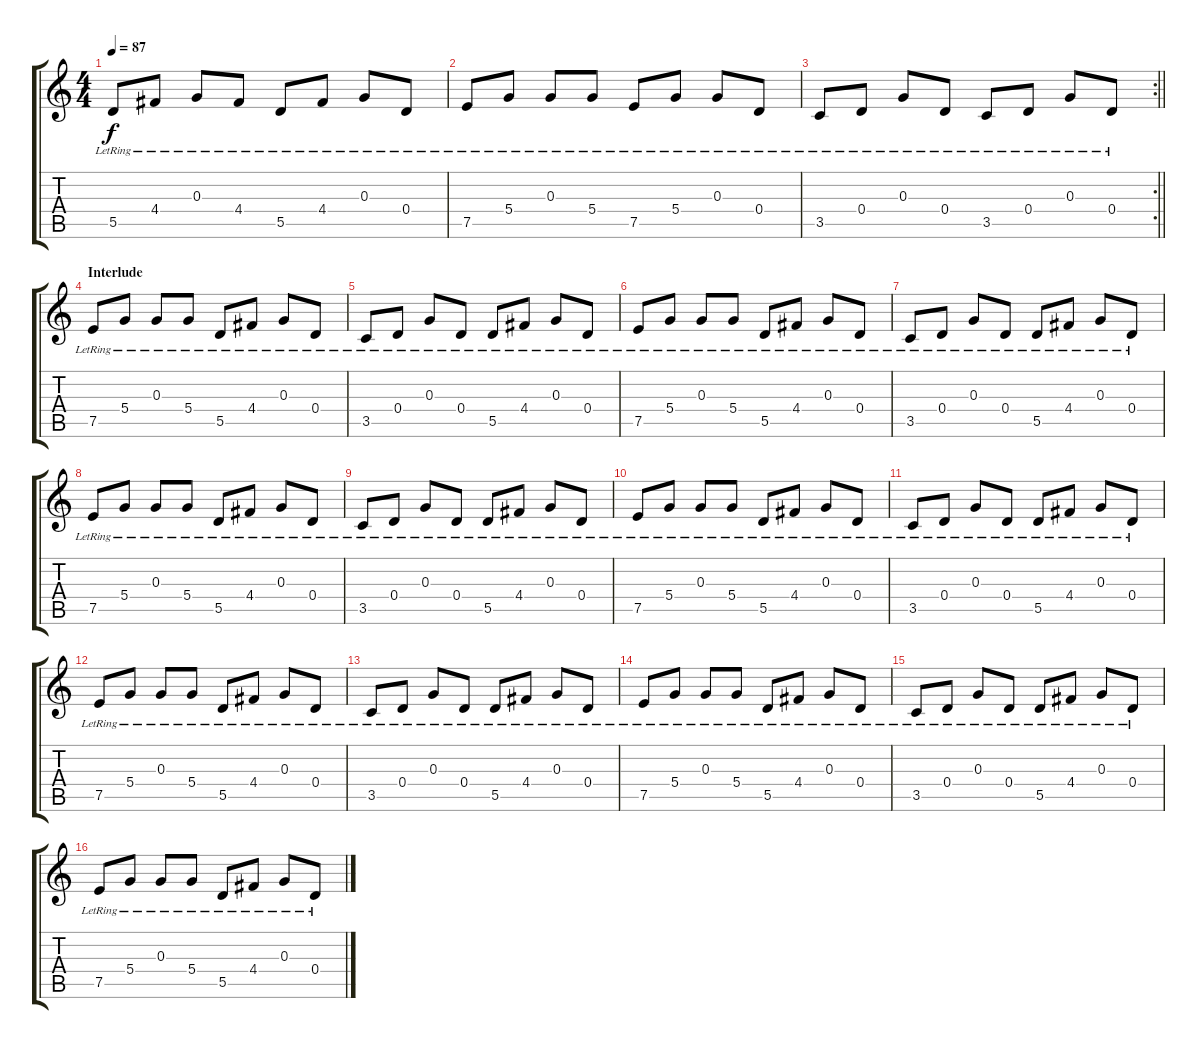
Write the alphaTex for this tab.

\track "" {instrument acousticguitarsteel}
\staff {score tabs}
\tuning (E4 B3 G3 D3 A2 E2) {hide}
\ts (4 4)
\tempo 87
\clef g2
\ks c
5.5{lr}.8{dy f} 4.4{lr}.8 0.3{lr}.8 4.4{lr}.8 5.5{lr}.8 4.4{lr}.8 0.3{lr}.8 0.4{lr}.8 |
7.5{lr}.8 5.4{lr}.8 0.3{lr}.8 5.4{lr}.8 7.5{lr}.8 5.4{lr}.8 0.3{lr}.8 0.4{lr}.8 |
\rc 2
\barLineRight lightlight
3.5{lr}.8 0.4{lr}.8 0.3{lr}.8 0.4{lr}.8 3.5{lr}.8 0.4{lr}.8 0.3{lr}.8 0.4{lr}.8 |
\section ("" "Interlude")
7.5{lr}.8 5.4{lr}.8 0.3{lr}.8 5.4{lr}.8 5.5{lr}.8 4.4{lr}.8 0.3{lr}.8 0.4{lr}.8 |
3.5{lr}.8 0.4{lr}.8 0.3{lr}.8 0.4{lr}.8 5.5{lr}.8 4.4{lr}.8 0.3{lr}.8 0.4{lr}.8 |
7.5{lr}.8 5.4{lr}.8 0.3{lr}.8 5.4{lr}.8 5.5{lr}.8 4.4{lr}.8 0.3{lr}.8 0.4{lr}.8 |
3.5{lr}.8 0.4{lr}.8 0.3{lr}.8 0.4{lr}.8 5.5{lr}.8 4.4{lr}.8 0.3{lr}.8 0.4{lr}.8 |
7.5{lr}.8 5.4{lr}.8 0.3{lr}.8 5.4{lr}.8 5.5{lr}.8 4.4{lr}.8 0.3{lr}.8 0.4{lr}.8 |
3.5{lr}.8 0.4{lr}.8 0.3{lr}.8 0.4{lr}.8 5.5{lr}.8 4.4{lr}.8 0.3{lr}.8 0.4{lr}.8 |
7.5{lr}.8 5.4{lr}.8 0.3{lr}.8 5.4{lr}.8 5.5{lr}.8 4.4{lr}.8 0.3{lr}.8 0.4{lr}.8 |
3.5{lr}.8 0.4{lr}.8 0.3{lr}.8 0.4{lr}.8 5.5{lr}.8 4.4{lr}.8 0.3{lr}.8 0.4{lr}.8 |
7.5{lr}.8 5.4{lr}.8 0.3{lr}.8 5.4{lr}.8 5.5{lr}.8 4.4{lr}.8 0.3{lr}.8 0.4{lr}.8 |
3.5{lr}.8 0.4{lr}.8 0.3{lr}.8 0.4{lr}.8 5.5{lr}.8 4.4{lr}.8 0.3{lr}.8 0.4{lr}.8 |
7.5{lr}.8 5.4{lr}.8 0.3{lr}.8 5.4{lr}.8 5.5{lr}.8 4.4{lr}.8 0.3{lr}.8 0.4{lr}.8 |
3.5{lr}.8 0.4{lr}.8 0.3{lr}.8 0.4{lr}.8 5.5{lr}.8 4.4{lr}.8 0.3{lr}.8 0.4{lr}.8 |
7.5{lr}.8 5.4{lr}.8 0.3{lr}.8 5.4{lr}.8 5.5{lr}.8 4.4{lr}.8 0.3{lr}.8 0.4{lr}.8
